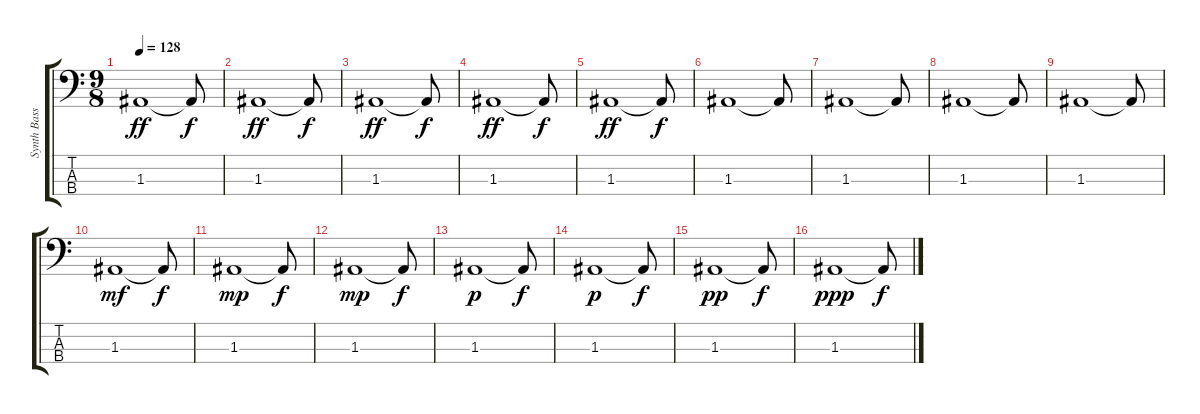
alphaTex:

\track ("Synth Bass" "Synth Bass") {instrument synthbass1}
\staff {score tabs}
\tuning (G2 D2 A1 E1) {hide}
\ts (9 8)
\tempo 128
\clef f4
\ks c
1.3.1{dy ff} 1.3{t}.8{dy f} |
1.3.1{dy ff} 1.3{t}.8{dy f} |
1.3.1{dy ff} 1.3{t}.8{dy f} |
1.3.1{dy ff} 1.3{t}.8{dy f} |
1.3.1{dy ff} 1.3{t}.8{dy f} |
1.3.1 1.3{t}.8 |
1.3.1 1.3{t}.8 |
1.3.1 1.3{t}.8 |
1.3.1 1.3{t}.8 |
1.3.1{dy mf} 1.3{t}.8{dy f} |
1.3.1{dy mp} 1.3{t}.8{dy f} |
1.3.1{dy mp} 1.3{t}.8{dy f} |
1.3.1{dy p} 1.3{t}.8{dy f} |
1.3.1{dy p} 1.3{t}.8{dy f} |
1.3.1{dy pp} 1.3{t}.8{dy f} |
1.3.1{dy ppp} 1.3{t}.8{dy f}
